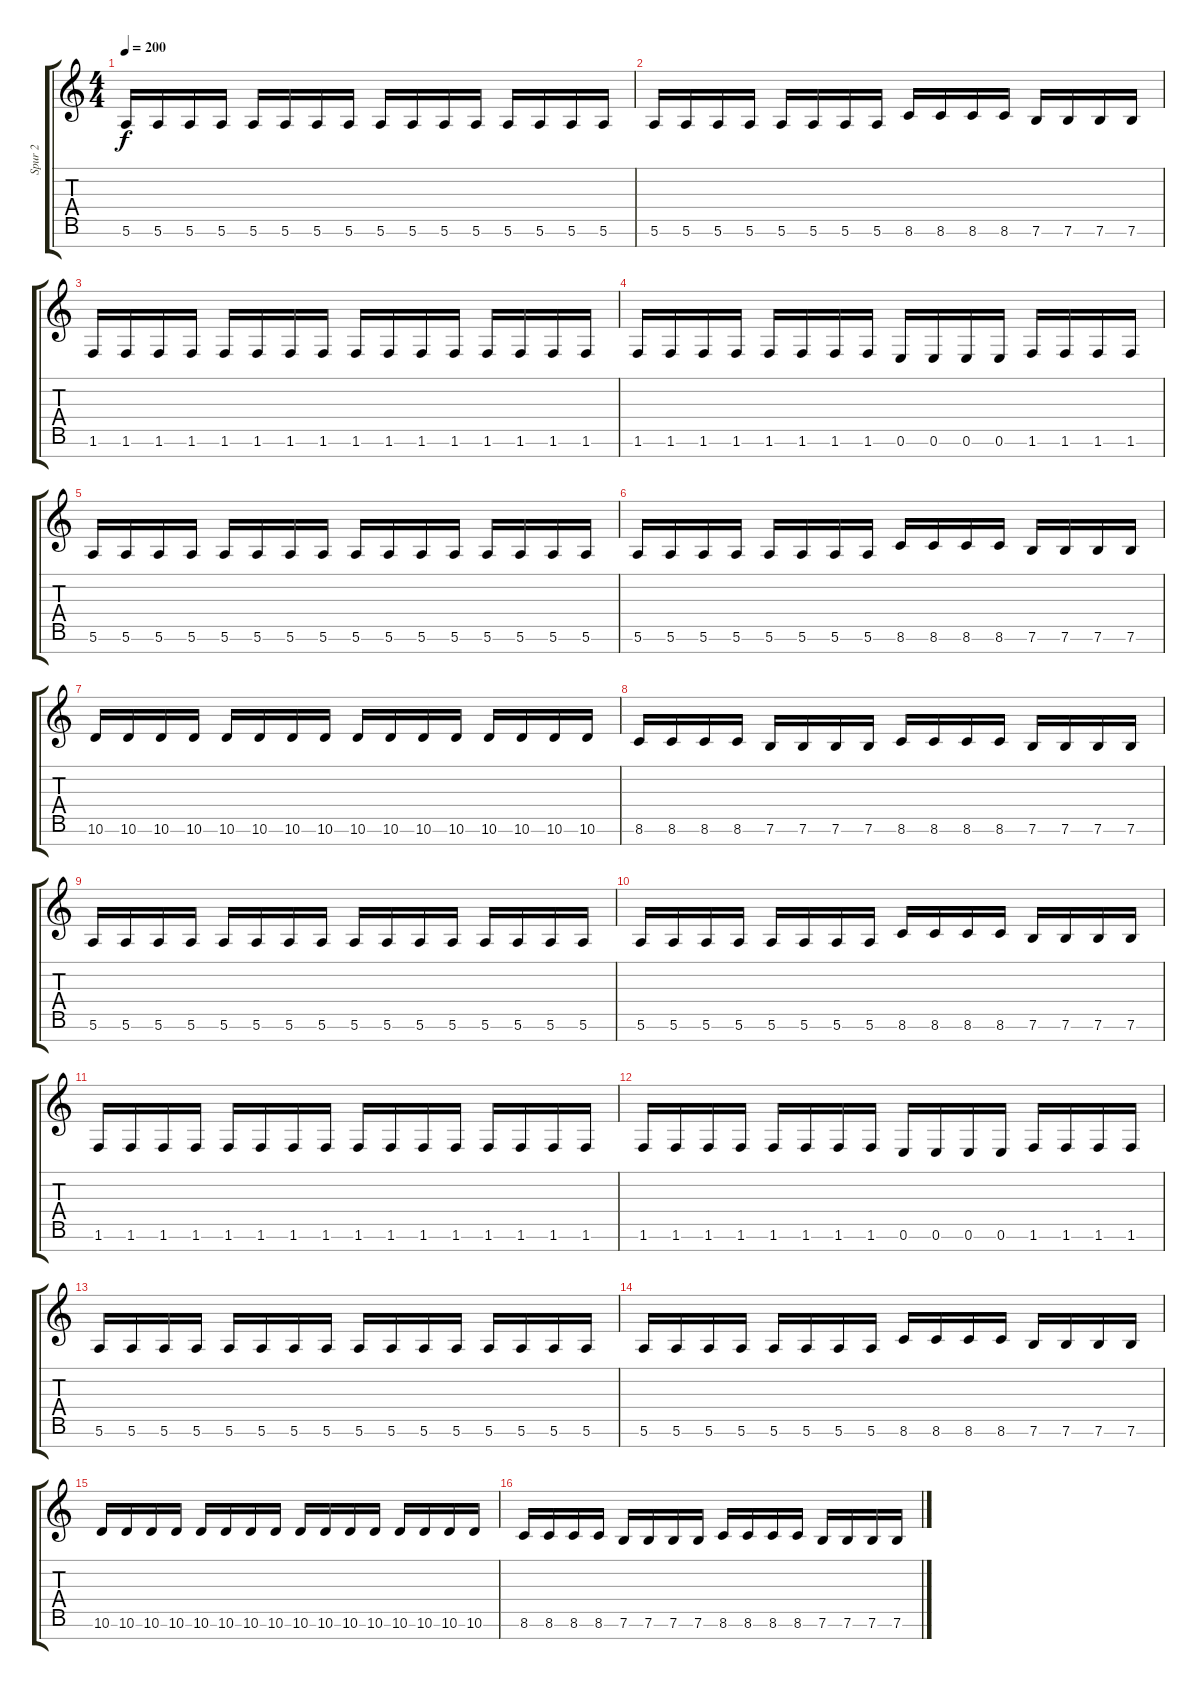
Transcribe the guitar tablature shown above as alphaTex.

\track ("Spur 2" "Spur 2") {instrument acousticguitarsteel}
\staff {score tabs}
\tuning (E4 B3 G3 D3 A2 E2 B1) {hide}
\ts (4 4)
\tempo 200
\clef g2
\ks c
5.6.16{dy f} 5.6.16 5.6.16 5.6.16 5.6.16 5.6.16 5.6.16 5.6.16 5.6.16 5.6.16 5.6.16 5.6.16 5.6.16 5.6.16 5.6.16 5.6.16 |
5.6.16 5.6.16 5.6.16 5.6.16 5.6.16 5.6.16 5.6.16 5.6.16 8.6.16 8.6.16 8.6.16 8.6.16 7.6.16 7.6.16 7.6.16 7.6.16 |
1.6.16 1.6.16 1.6.16 1.6.16 1.6.16 1.6.16 1.6.16 1.6.16 1.6.16 1.6.16 1.6.16 1.6.16 1.6.16 1.6.16 1.6.16 1.6.16 |
1.6.16 1.6.16 1.6.16 1.6.16 1.6.16 1.6.16 1.6.16 1.6.16 0.6.16 0.6.16 0.6.16 0.6.16 1.6.16 1.6.16 1.6.16 1.6.16 |
5.6.16 5.6.16 5.6.16 5.6.16 5.6.16 5.6.16 5.6.16 5.6.16 5.6.16 5.6.16 5.6.16 5.6.16 5.6.16 5.6.16 5.6.16 5.6.16 |
5.6.16 5.6.16 5.6.16 5.6.16 5.6.16 5.6.16 5.6.16 5.6.16 8.6.16 8.6.16 8.6.16 8.6.16 7.6.16 7.6.16 7.6.16 7.6.16 |
10.6.16 10.6.16 10.6.16 10.6.16 10.6.16 10.6.16 10.6.16 10.6.16 10.6.16 10.6.16 10.6.16 10.6.16 10.6.16 10.6.16 10.6.16 10.6.16 |
8.6.16 8.6.16 8.6.16 8.6.16 7.6.16 7.6.16 7.6.16 7.6.16 8.6.16 8.6.16 8.6.16 8.6.16 7.6.16 7.6.16 7.6.16 7.6.16 |
5.6.16 5.6.16 5.6.16 5.6.16 5.6.16 5.6.16 5.6.16 5.6.16 5.6.16 5.6.16 5.6.16 5.6.16 5.6.16 5.6.16 5.6.16 5.6.16 |
5.6.16 5.6.16 5.6.16 5.6.16 5.6.16 5.6.16 5.6.16 5.6.16 8.6.16 8.6.16 8.6.16 8.6.16 7.6.16 7.6.16 7.6.16 7.6.16 |
1.6.16 1.6.16 1.6.16 1.6.16 1.6.16 1.6.16 1.6.16 1.6.16 1.6.16 1.6.16 1.6.16 1.6.16 1.6.16 1.6.16 1.6.16 1.6.16 |
1.6.16 1.6.16 1.6.16 1.6.16 1.6.16 1.6.16 1.6.16 1.6.16 0.6.16 0.6.16 0.6.16 0.6.16 1.6.16 1.6.16 1.6.16 1.6.16 |
5.6.16 5.6.16 5.6.16 5.6.16 5.6.16 5.6.16 5.6.16 5.6.16 5.6.16 5.6.16 5.6.16 5.6.16 5.6.16 5.6.16 5.6.16 5.6.16 |
5.6.16 5.6.16 5.6.16 5.6.16 5.6.16 5.6.16 5.6.16 5.6.16 8.6.16 8.6.16 8.6.16 8.6.16 7.6.16 7.6.16 7.6.16 7.6.16 |
10.6.16 10.6.16 10.6.16 10.6.16 10.6.16 10.6.16 10.6.16 10.6.16 10.6.16 10.6.16 10.6.16 10.6.16 10.6.16 10.6.16 10.6.16 10.6.16 |
8.6.16 8.6.16 8.6.16 8.6.16 7.6.16 7.6.16 7.6.16 7.6.16 8.6.16 8.6.16 8.6.16 8.6.16 7.6.16 7.6.16 7.6.16 7.6.16
